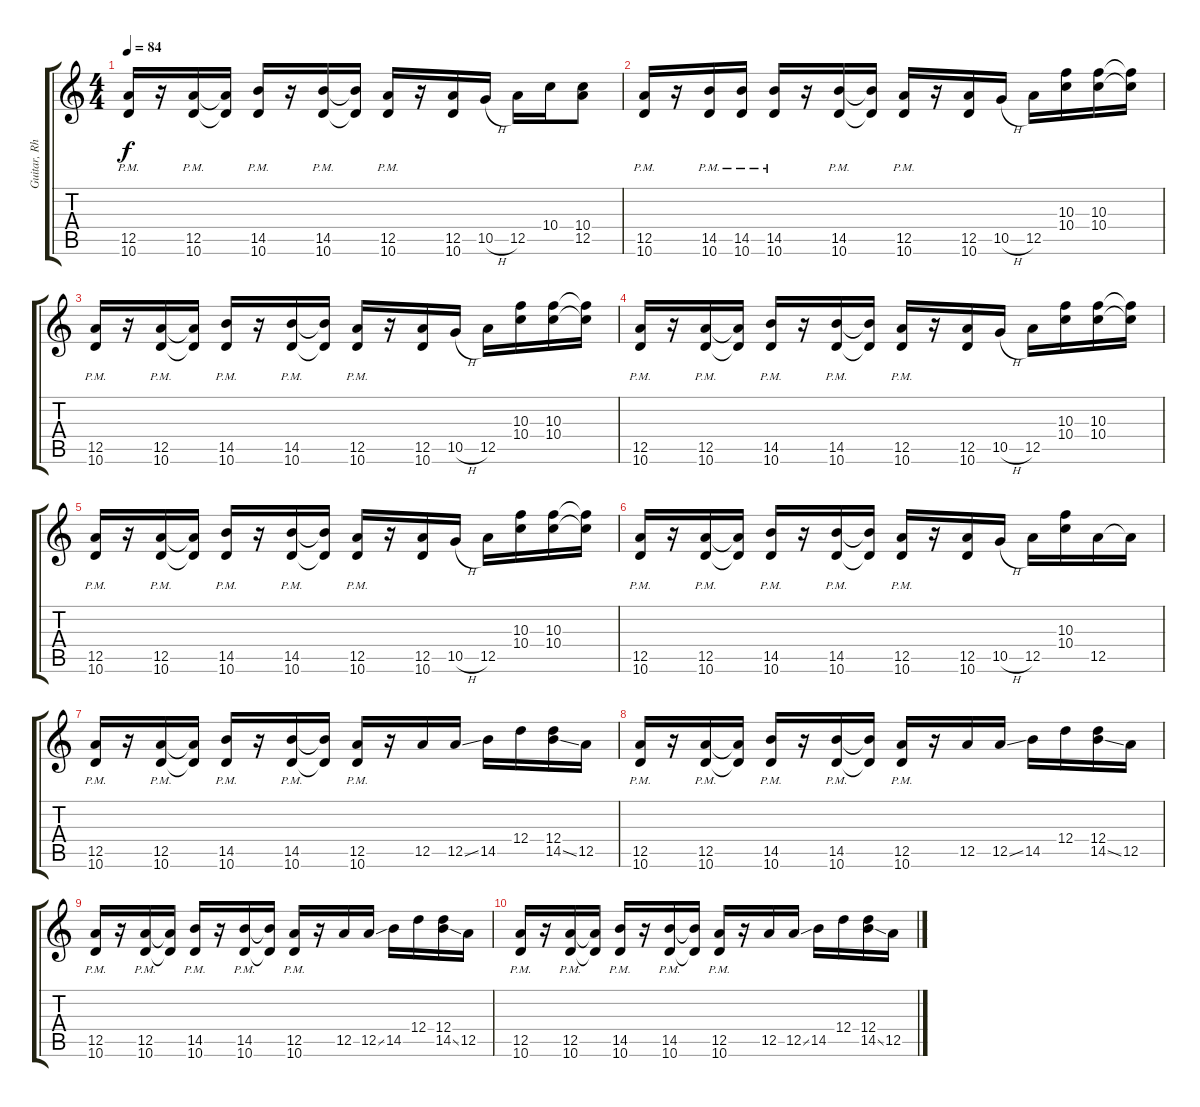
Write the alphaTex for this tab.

\track ("Guitar, Rhythm" "Guitar, Rh") {instrument electricguitarjazz}
\staff {score tabs}
\tuning (E4 B3 G3 D3 A2 E2) {hide}
\ts (4 4)
\tempo 84
\clef g2
\ks c
(12.5{pm} 10.6{pm}).16{dy f} r.16 (12.5{pm} 10.6{pm}).16 (12.5{t} 10.6{t}).16 (14.5{pm} 10.6{pm}).16 r.16 (14.5{pm} 10.6{pm}).16 (14.5{t} 10.6{t}).16 (12.5{pm} 10.6{pm}).16 r.16 (12.5 10.6).16 10.5{h}.16 12.5.16 10.4.16 (10.4 12.5).8 |
(12.5{pm} 10.6{pm}).16 r.16 (14.5{pm} 10.6{pm}).16 (14.5{pm} 10.6{pm}).16 (14.5{pm} 10.6{pm}).16 r.16 (14.5{pm} 10.6{pm}).16 (14.5{t} 10.6{t}).16 (12.5{pm} 10.6{pm}).16 r.16 (12.5 10.6).16 10.5{h}.16 12.5.16 (10.3 10.4).16 (10.3 10.4).16 (10.3{t} 10.4{t}).16 |
(12.5{pm} 10.6{pm}).16 r.16 (12.5{pm} 10.6{pm}).16 (12.5{t} 10.6{t}).16 (14.5{pm} 10.6{pm}).16 r.16 (14.5{pm} 10.6{pm}).16 (14.5{t} 10.6{t}).16 (12.5{pm} 10.6{pm}).16 r.16 (12.5 10.6).16 10.5{h}.16 12.5.16 (10.3 10.4).16 (10.3 10.4).16 (10.3{t} 10.4{t}).16 |
(12.5{pm} 10.6{pm}).16 r.16 (12.5{pm} 10.6{pm}).16 (12.5{t} 10.6{t}).16 (14.5{pm} 10.6{pm}).16 r.16 (14.5{pm} 10.6{pm}).16 (14.5{t} 10.6{t}).16 (12.5{pm} 10.6{pm}).16 r.16 (12.5 10.6).16 10.5{h}.16 12.5.16 (10.3 10.4).16 (10.3 10.4).16 (10.3{t} 10.4{t}).16 |
(12.5{pm} 10.6{pm}).16 r.16 (12.5{pm} 10.6{pm}).16 (12.5{t} 10.6{t}).16 (14.5{pm} 10.6{pm}).16 r.16 (14.5{pm} 10.6{pm}).16 (14.5{t} 10.6{t}).16 (12.5{pm} 10.6{pm}).16 r.16 (12.5 10.6).16 10.5{h}.16 12.5.16 (10.3 10.4).16 (10.3 10.4).16 (10.3{t} 10.4{t}).16 |
(12.5{pm} 10.6{pm}).16 r.16 (12.5{pm} 10.6{pm}).16 (12.5{t} 10.6{t}).16 (14.5{pm} 10.6{pm}).16 r.16 (14.5{pm} 10.6{pm}).16 (14.5{t} 10.6{t}).16 (12.5{pm} 10.6{pm}).16 r.16 (12.5 10.6).16 10.5{h}.16 12.5.16 (10.3 10.4).16 12.5.16 12.5{t}.16 |
(12.5{pm} 10.6{pm}).16 r.16 (12.5{pm} 10.6{pm}).16 (12.5{t} 10.6{t}).16 (14.5{pm} 10.6{pm}).16 r.16 (14.5{pm} 10.6{pm}).16 (14.5{t} 10.6{t}).16 (12.5{pm} 10.6{pm}).16 r.16 12.5.16 12.5{ss}.16 14.5.16 12.4.16 (12.4 14.5{ss}).16 12.5.16 |
(12.5{pm} 10.6{pm}).16 r.16 (12.5{pm} 10.6{pm}).16 (12.5{t} 10.6{t}).16 (14.5{pm} 10.6{pm}).16 r.16 (14.5{pm} 10.6{pm}).16 (14.5{t} 10.6{t}).16 (12.5{pm} 10.6{pm}).16 r.16 12.5.16 12.5{ss}.16 14.5.16 12.4.16 (12.4 14.5{ss}).16 12.5.16 |
(12.5{pm} 10.6{pm}).16 r.16 (12.5{pm} 10.6{pm}).16 (12.5{t} 10.6{t}).16 (14.5{pm} 10.6{pm}).16 r.16 (14.5{pm} 10.6{pm}).16 (14.5{t} 10.6{t}).16 (12.5{pm} 10.6{pm}).16 r.16 12.5.16 12.5{ss}.16 14.5.16 12.4.16 (12.4 14.5{ss}).16 12.5.16 |
(12.5{pm} 10.6{pm}).16 r.16 (12.5{pm} 10.6{pm}).16 (12.5{t} 10.6{t}).16 (14.5{pm} 10.6{pm}).16 r.16 (14.5{pm} 10.6{pm}).16 (14.5{t} 10.6{t}).16 (12.5{pm} 10.6{pm}).16 r.16 12.5.16 12.5{ss}.16 14.5.16 12.4.16 (12.4 14.5{ss}).16 12.5.16
